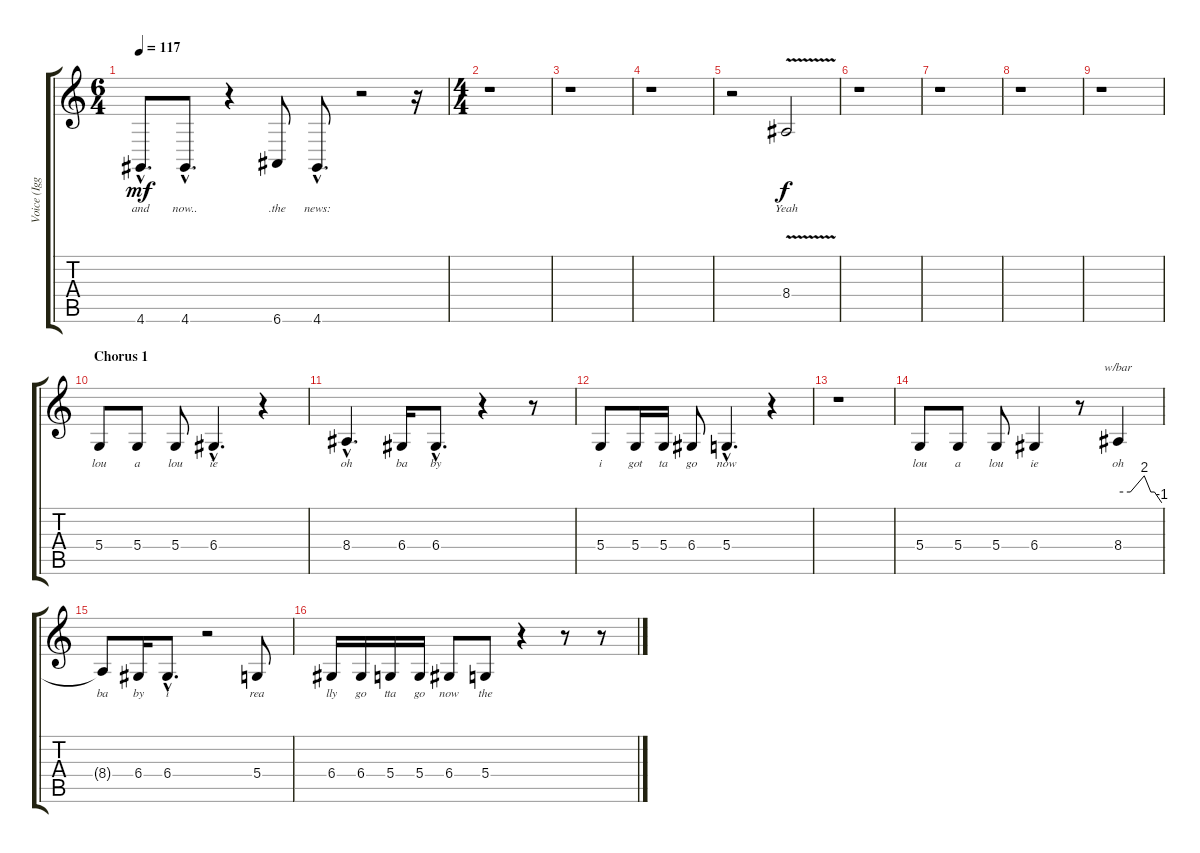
\track ("Voice (Iggy)" "Voice (Igg") {instrument tenorsax}
\staff {score tabs}
\tuning (E4 B3 G3 D3 A2 E2) {hide}
\ts (6 4)
\tempo 117
\clef g2
\ks c
4.6{hac}.8{d lyrics (0 "and") lyrics (1 "") lyrics (2 "") lyrics (3 "") lyrics (4 "") dy mf instrument tenorsax} 4.6{hac}.8{d lyrics (0 "now..") lyrics (1 "") lyrics (2 "") lyrics (3 "") lyrics (4 "")} r.4 6.6.8{lyrics (0 ".the") lyrics (1 "") lyrics (2 "") lyrics (3 "") lyrics (4 "")} 4.6{hac}.8{d lyrics (0 "news:") lyrics (1 "") lyrics (2 "") lyrics (3 "") lyrics (4 "")} r.2 r.16 |
\ts (4 4)
r.1 |
r.1 |
r.1 |
r.2 8.4{v}.2{lyrics (0 "Yeah") lyrics (1 "") lyrics (2 "") lyrics (3 "") lyrics (4 "") dy f} |
r.1 |
r.1 |
r.1 |
r.1 |
\section ("" "Chorus 1")
5.4.8{lyrics (0 "lou") lyrics (1 "") lyrics (2 "") lyrics (3 "") lyrics (4 "")} 5.4.8{lyrics (0 "a") lyrics (1 "") lyrics (2 "") lyrics (3 "") lyrics (4 "")} 5.4.8{lyrics (0 "lou") lyrics (1 "") lyrics (2 "") lyrics (3 "") lyrics (4 "")} 6.4{hac}.4{d lyrics (0 "ie") lyrics (1 "") lyrics (2 "") lyrics (3 "") lyrics (4 "")} r.4 |
8.4{hac}.4{d lyrics (0 "oh") lyrics (1 "") lyrics (2 "") lyrics (3 "") lyrics (4 "")} 6.4.16{lyrics (0 "ba") lyrics (1 "") lyrics (2 "") lyrics (3 "") lyrics (4 "")} 6.4{hac}.8{d lyrics (0 "by") lyrics (1 "") lyrics (2 "") lyrics (3 "") lyrics (4 "")} r.4 r.8 |
5.4.8{lyrics (0 "i") lyrics (1 "") lyrics (2 "") lyrics (3 "") lyrics (4 "")} 5.4.16{lyrics (0 "got") lyrics (1 "") lyrics (2 "") lyrics (3 "") lyrics (4 "")} 5.4.16{lyrics (0 "ta") lyrics (1 "") lyrics (2 "") lyrics (3 "") lyrics (4 "")} 6.4.8{lyrics (0 "go") lyrics (1 "") lyrics (2 "") lyrics (3 "") lyrics (4 "")} 5.4{hac}.4{d lyrics (0 "now") lyrics (1 "") lyrics (2 "") lyrics (3 "") lyrics (4 "")} r.4 |
r.1 |
5.4.8{lyrics (0 "lou") lyrics (1 "") lyrics (2 "") lyrics (3 "") lyrics (4 "")} 5.4.8{lyrics (0 "a") lyrics (1 "") lyrics (2 "") lyrics (3 "") lyrics (4 "")} 5.4.8{lyrics (0 "lou") lyrics (1 "") lyrics (2 "") lyrics (3 "") lyrics (4 "")} 6.4.4{lyrics (0 "ie") lyrics (1 "") lyrics (2 "") lyrics (3 "") lyrics (4 "")} r.8 8.4.4{tbe (custom default 0 0 17 0 36 8 45 0 50 0 60 -4) lyrics (0 "oh") lyrics (1 "") lyrics (2 "") lyrics (3 "") lyrics (4 "")} |
8.4{t}.8{lyrics (0 "ba") lyrics (1 "") lyrics (2 "") lyrics (3 "") lyrics (4 "")} 6.4.16{lyrics (0 "by") lyrics (1 "") lyrics (2 "") lyrics (3 "") lyrics (4 "")} 6.4{hac}.8{d lyrics (0 "i") lyrics (1 "") lyrics (2 "") lyrics (3 "") lyrics (4 "")} r.2 5.4.8{lyrics (0 "rea") lyrics (1 "") lyrics (2 "") lyrics (3 "") lyrics (4 "")} |
6.4.16{lyrics (0 "lly") lyrics (1 "") lyrics (2 "") lyrics (3 "") lyrics (4 "")} 6.4.16{lyrics (0 "go") lyrics (1 "") lyrics (2 "") lyrics (3 "") lyrics (4 "")} 5.4.16{lyrics (0 "tta") lyrics (1 "") lyrics (2 "") lyrics (3 "") lyrics (4 "")} 5.4.16{lyrics (0 "go") lyrics (1 "") lyrics (2 "") lyrics (3 "") lyrics (4 "")} 6.4.8{lyrics (0 "now") lyrics (1 "") lyrics (2 "") lyrics (3 "") lyrics (4 "")} 5.4.8{lyrics (0 "the") lyrics (1 "") lyrics (2 "") lyrics (3 "") lyrics (4 "")} r.4 r.8 r.8
